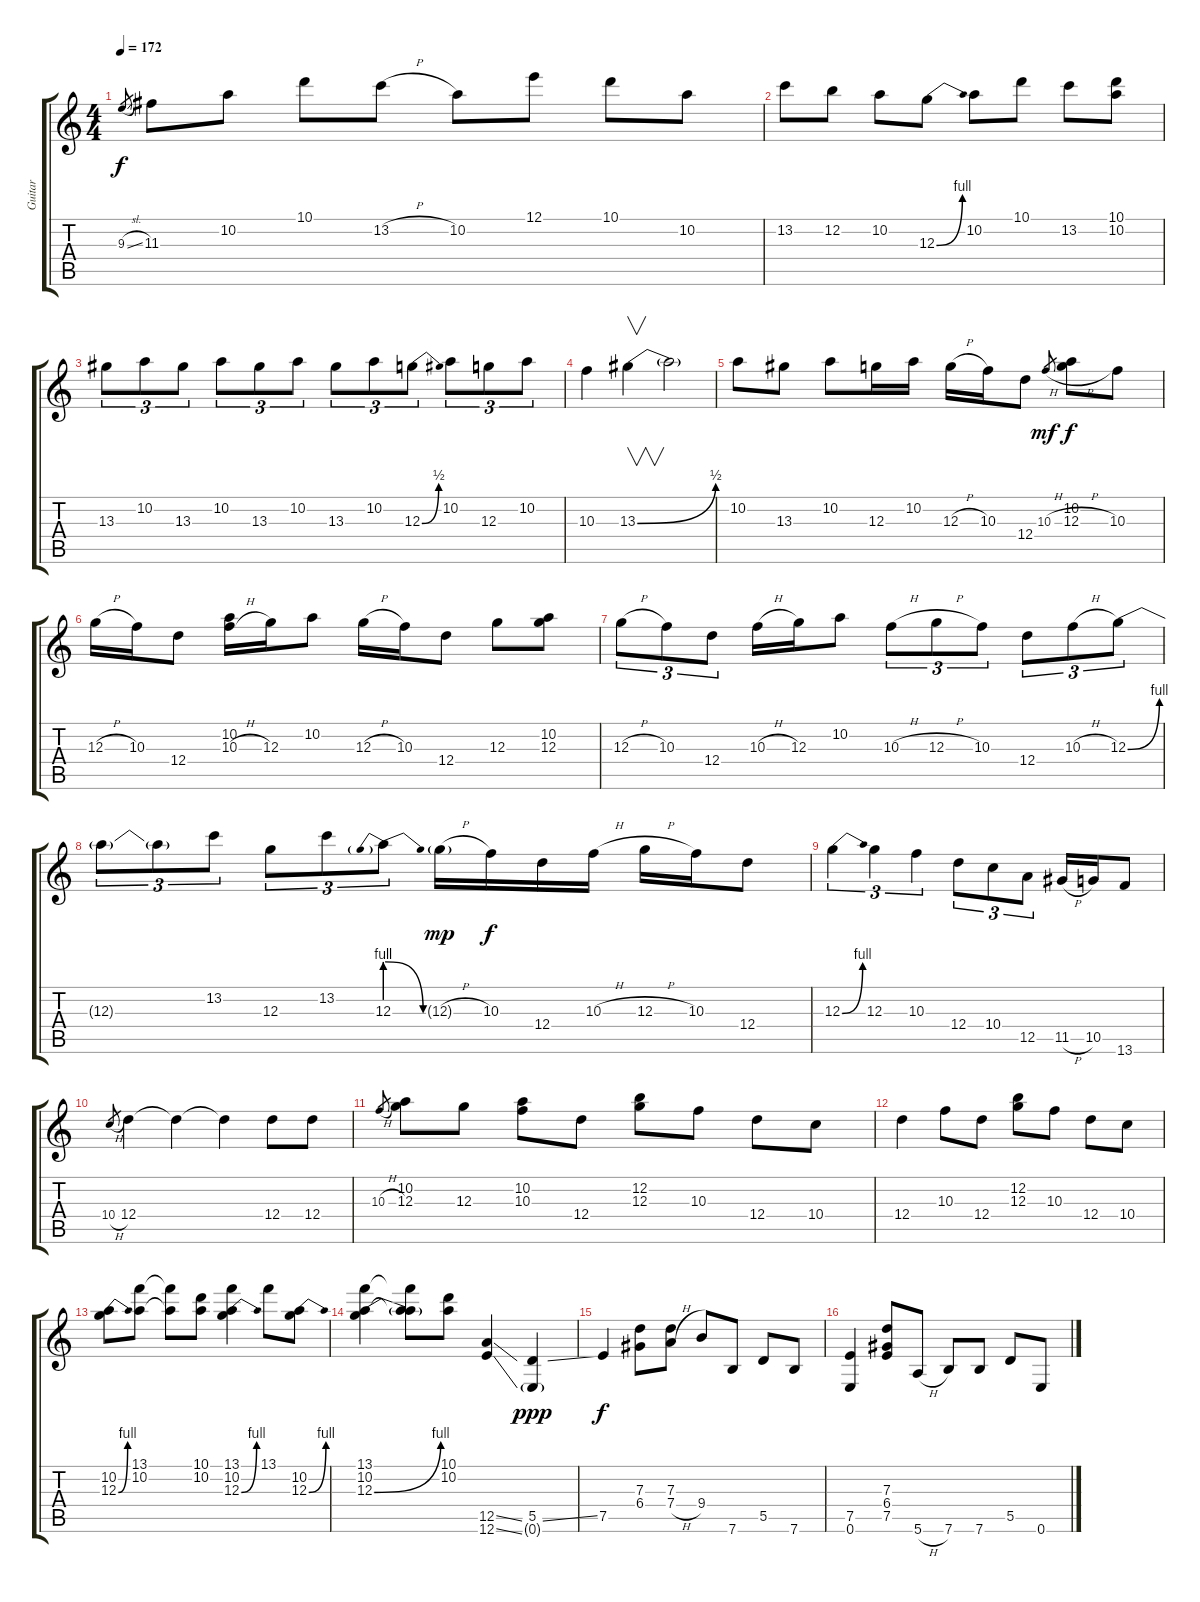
\track ("Guitar" "Guitar") {instrument overdrivenguitar}
\staff {score tabs}
\tuning (E4 B3 G3 D3 A2 E2) {hide}
\ts (4 4)
\tempo 172
\clef g2
\ks c
9.3{sl}.8{gr dy f} 11.3.8 10.2.8 10.1.8 13.2{h}.8 10.2.8 12.1.8 10.1.8 10.2.8 |
13.2.8 12.2.8 10.2.8 12.3{be (bend 0 0 60 4)}.8 10.2.8 10.1.8 13.2.8 (10.1 10.2).8 |
13.3.8{tu (3 2)} 10.2.8{tu (3 2)} 13.3.8{tu (3 2)} 10.2.8{tu (3 2)} 13.3.8{tu (3 2)} 10.2.8{tu (3 2)} 13.3.8{tu (3 2)} 10.2.8{tu (3 2)} 12.3{be (bend 0 0 60 2)}.8{tu (3 2)} 10.2.8{tu (3 2)} 12.3.8{tu (3 2)} 10.2.8{tu (3 2)} |
10.3.4 13.3{be (bend 0 0 60 2)}.4{v} 13.3{t}.2 |
10.2.8 13.3.8 10.2.8 12.3.16 10.2.16 12.3{h}.16 10.3.16 12.4.8 10.3{h}.8{gr dy mf} (10.2 12.3{h}).8{dy f} 10.3.8 |
12.3{h}.16 10.3.16 12.4.8 (10.2 10.3{h}).16 12.3.16 10.2.8 12.3{h}.16 10.3.16 12.4.8 12.3.8 (10.2 12.3).8 |
12.3{h}.8{tu (3 2)} 10.3.8{tu (3 2)} 12.4.8{tu (3 2)} 10.3{h}.16 12.3.16 10.2.8 10.3{h}.8{tu (3 2)} 12.3{h}.8{tu (3 2)} 10.3.8{tu (3 2)} 12.4.8{tu (3 2)} 10.3{h}.8{tu (3 2)} 12.3{be (bend 0 0 60 4)}.8{tu (3 2)} |
12.3{t}.8{tu (3 2)} 12.3{t}.8{tu (3 2)} 13.2.8{tu (3 2)} 12.3.8{tu (3 2)} 13.2.8{tu (3 2)} 12.3{be (prebendrelease 0 4 60 0)}.8{tu (3 2)} 12.3{h g}.16{dy mp} 10.3.16{dy f} 12.4.16 10.3{h}.16 12.3{h}.16 10.3.16 12.4.8 |
12.3{be (bend 0 0 60 4)}.4{tu (3 2)} 12.3.4{tu (3 2)} 10.3.4{tu (3 2)} 12.4.8{tu (3 2)} 10.4.8{tu (3 2)} 12.5.8{tu (3 2)} 11.5{h}.16 10.5.16 13.6.8 |
10.4{h}.8{gr} 12.4.4 12.4{t}.4 12.4{t}.4 12.4.8 12.4.8 |
10.3{h}.8{gr} (10.2 12.3).8 12.3.8 (10.2 10.3).8 12.4.8 (12.2 12.3).8 10.3.8 12.4.8 10.4.8 |
12.4.4 10.3.8 12.4.8 (12.2 12.3).8 10.3.8 12.4.8 10.4.8 |
(10.2 12.3{be (bend 0 0 60 4)}).8 (13.1 10.2).8 (13.1{t} 10.2{t}).8 (10.1 10.2).8 (13.1 10.2 12.3{be (bend 0 0 60 4)}).4 13.1.8 (10.2 12.3{be (bend 0 0 60 4)}).8 |
(13.1 10.2 12.3{be (bend 0 0 60 4)}).4 (13.1{t} 10.2{t} 12.3{t}).8 (10.1 10.2).8 (12.5{ss} 12.6{ss}).4 (5.5{ss} 0.6{g}).4{dy ppp} |
7.5.4{dy f} (7.3 6.4).8 (7.3 7.4{h}).8 9.4.8 7.6.8 5.5.8 7.6.8 |
(7.5 0.6).4 (7.3 6.4 7.5).8 5.6{h}.8 7.6.8 7.6.8 5.5.8 0.6.8
